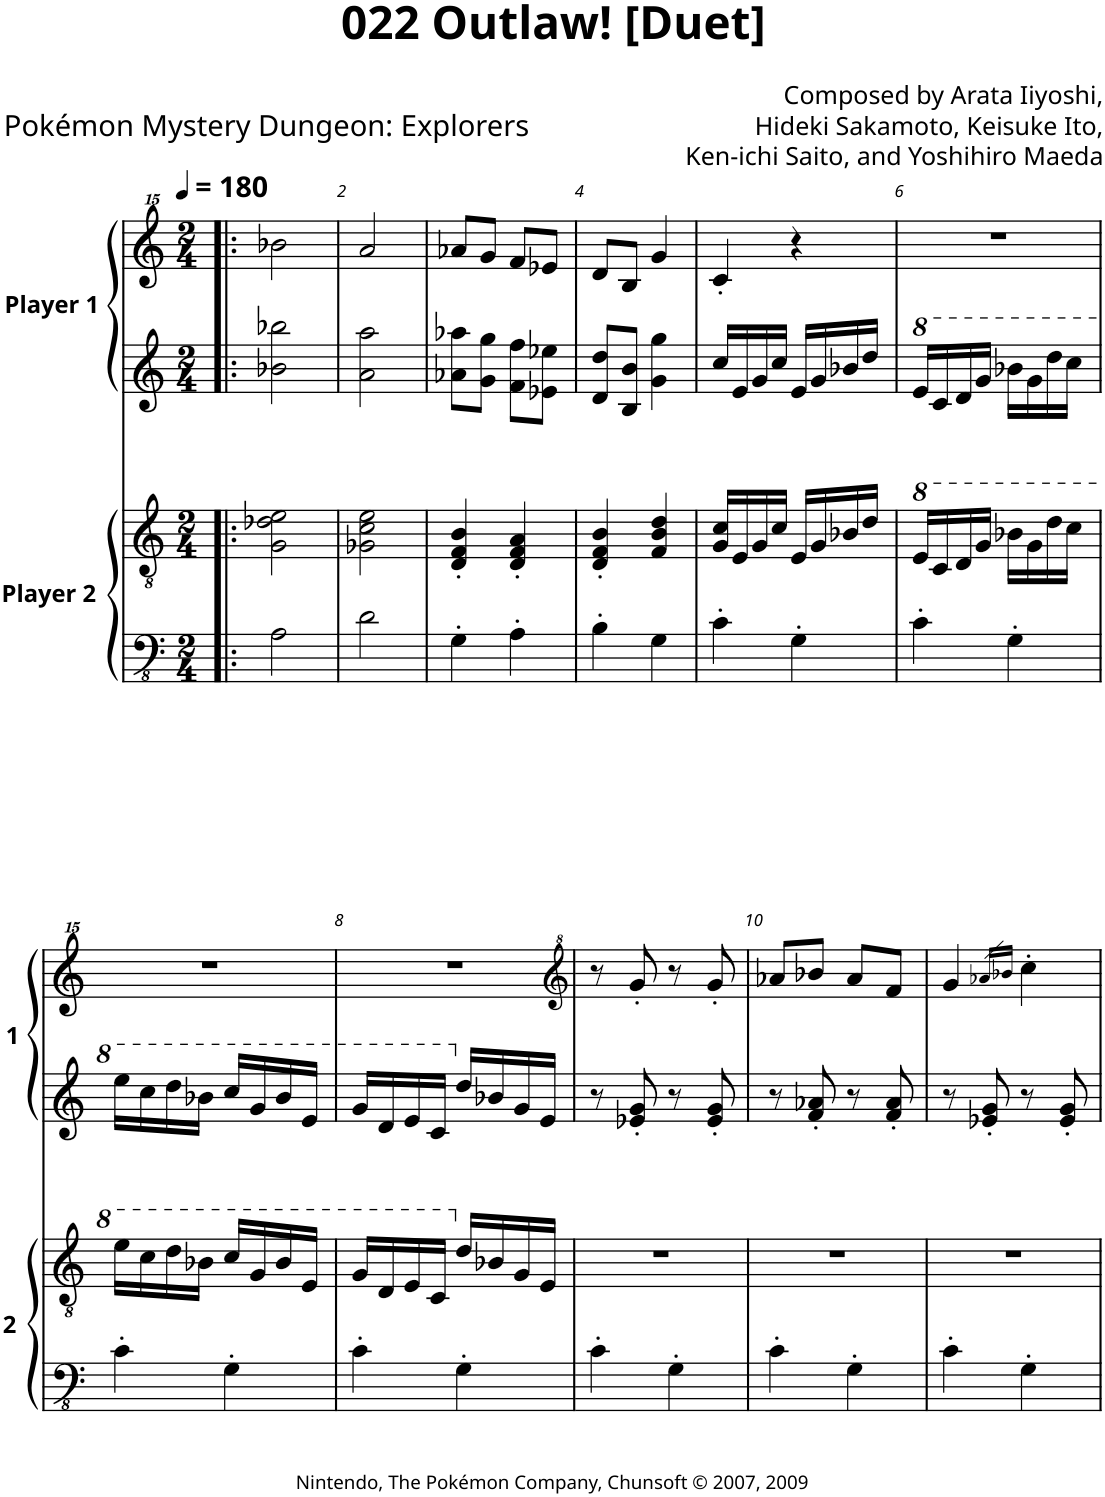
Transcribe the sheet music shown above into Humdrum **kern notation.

**kern	**kern	**kern	**kern
*part2	*part2	*part1	*part1
*staff4	*staff3	*staff2	*staff1
*I"Player 2	*	*I"Player 1	*
*clefFv4	*clefGv2	*clefG2	*clefG^^2
*k[]	*k[]	*k[]	*k[]
*M2/4	*M2/4	*M2/4	*M2/4
*MM180	*MM180	*MM180	*MM180
=1!|:	=1!|:	=1!|:	=1!|:
2AA\	2G\ 2d-X\ 2e\	2b-X\ 2bb-X\	2bbb-X\
=2	=2	=2	=2
2D\	2G-X\ 2c\ 2e\	2a\ 2aa\	2aaa/
=3	=3	=3	=3
4GG'\	4D/' 4F/' 4B/'	8a-X\ 8aa-X\L	8aaa-X/L
.	.	8g\ 8gg\J	8ggg/J
4AA'\	4D/' 4F/' 4A/'	8f\ 8ff\L	8fff/L
.	.	8e-X\ 8ee-X\J	8eee-X/J
=4	=4	=4	=4
4BB'\	4D/' 4F/' 4B/'	8d/ 8dd/L	8ddd/L
.	.	8B/ 8b/J	8bb/J
4GG\	4F/ 4B/ 4d/	4g\ 4gg\	4ggg/
=5	=5	=5	=5
4C'\	16G/ 16c/LL	16cc/LL	4ccc'/
.	16E/	16e/	.
.	16G/	16g/	.
.	16c/JJ	16cc/JJ	.
4GG'\	16E/LL	16e/LL	4r
.	16G/	16g/	.
.	16B-X/	16b-X/	.
.	16d/JJ	16dd/JJ	.
=6	=6	=6	=6
*	*8va	*	*
*	*	*8va	*
4C'\	16e/LL	16ee/LL	2r
.	16c/	16cc/	.
.	16d/	16dd/	.
.	16g/JJ	16gg/JJ	.
4GG'\	16b-X\LL	16bb-X\LL	.
.	16g\	16gg\	.
.	16dd\	16ddd\	.
.	16cc\JJ	16ccc\JJ	.
!!LO:LB:g=z
=7	=7	=7	=7
*k[]	*k[]	*k[]	*k[]
4C'\	16ee\LL	16eee\LL	2r
.	16cc\	16ccc\	.
.	16dd\	16ddd\	.
.	16b-X\JJ	16bb-X\JJ	.
4GG'\	16cc/LL	16ccc/LL	.
.	16g/	16gg/	.
.	16b-/	16bb-/	.
.	16e/JJ	16ee/JJ	.
=8	=8	=8	=8
4C'\	16g/LL	16gg/LL	2r
.	16d/	16dd/	.
.	16e/	16ee/	.
.	16c/JJ	16cc/JJ	.
*	*X8va	*	*
*	*	*X8va	*
4GG'\	16d/LL	16dd/LL	.
.	16B-X/	16b-X/	.
.	16G/	16g/	.
.	16E/JJ	16e/JJ	.
=9	=9	=9	=9
*	*	*	*clefG^2
4C'\	2r	8r	8r
.	.	8e-X/' 8g/'	8gg'/
4GG'\	.	8r	8r
.	.	8e-/' 8g/'	8gg'/
=10	=10	=10	=10
4C'\	2r	8r	8aa-X/L
.	.	8f/' 8a-X/'	8bb-X/J
4GG'\	.	8r	8aa-/L
.	.	8f/' 8a-/'	8ff/J
=11	=11	=11	=11
4C'\	2r	8r	4gg/
.	.	8e-X/' 8g/'	.
.	.	.	16qaa-X/LL
.	.	.	16qbb-X/JJ
4GG'\	.	8r	4ccc'\
.	.	8e-/' 8g/'	.
=	=	=	=
*-	*-	*-	*-
